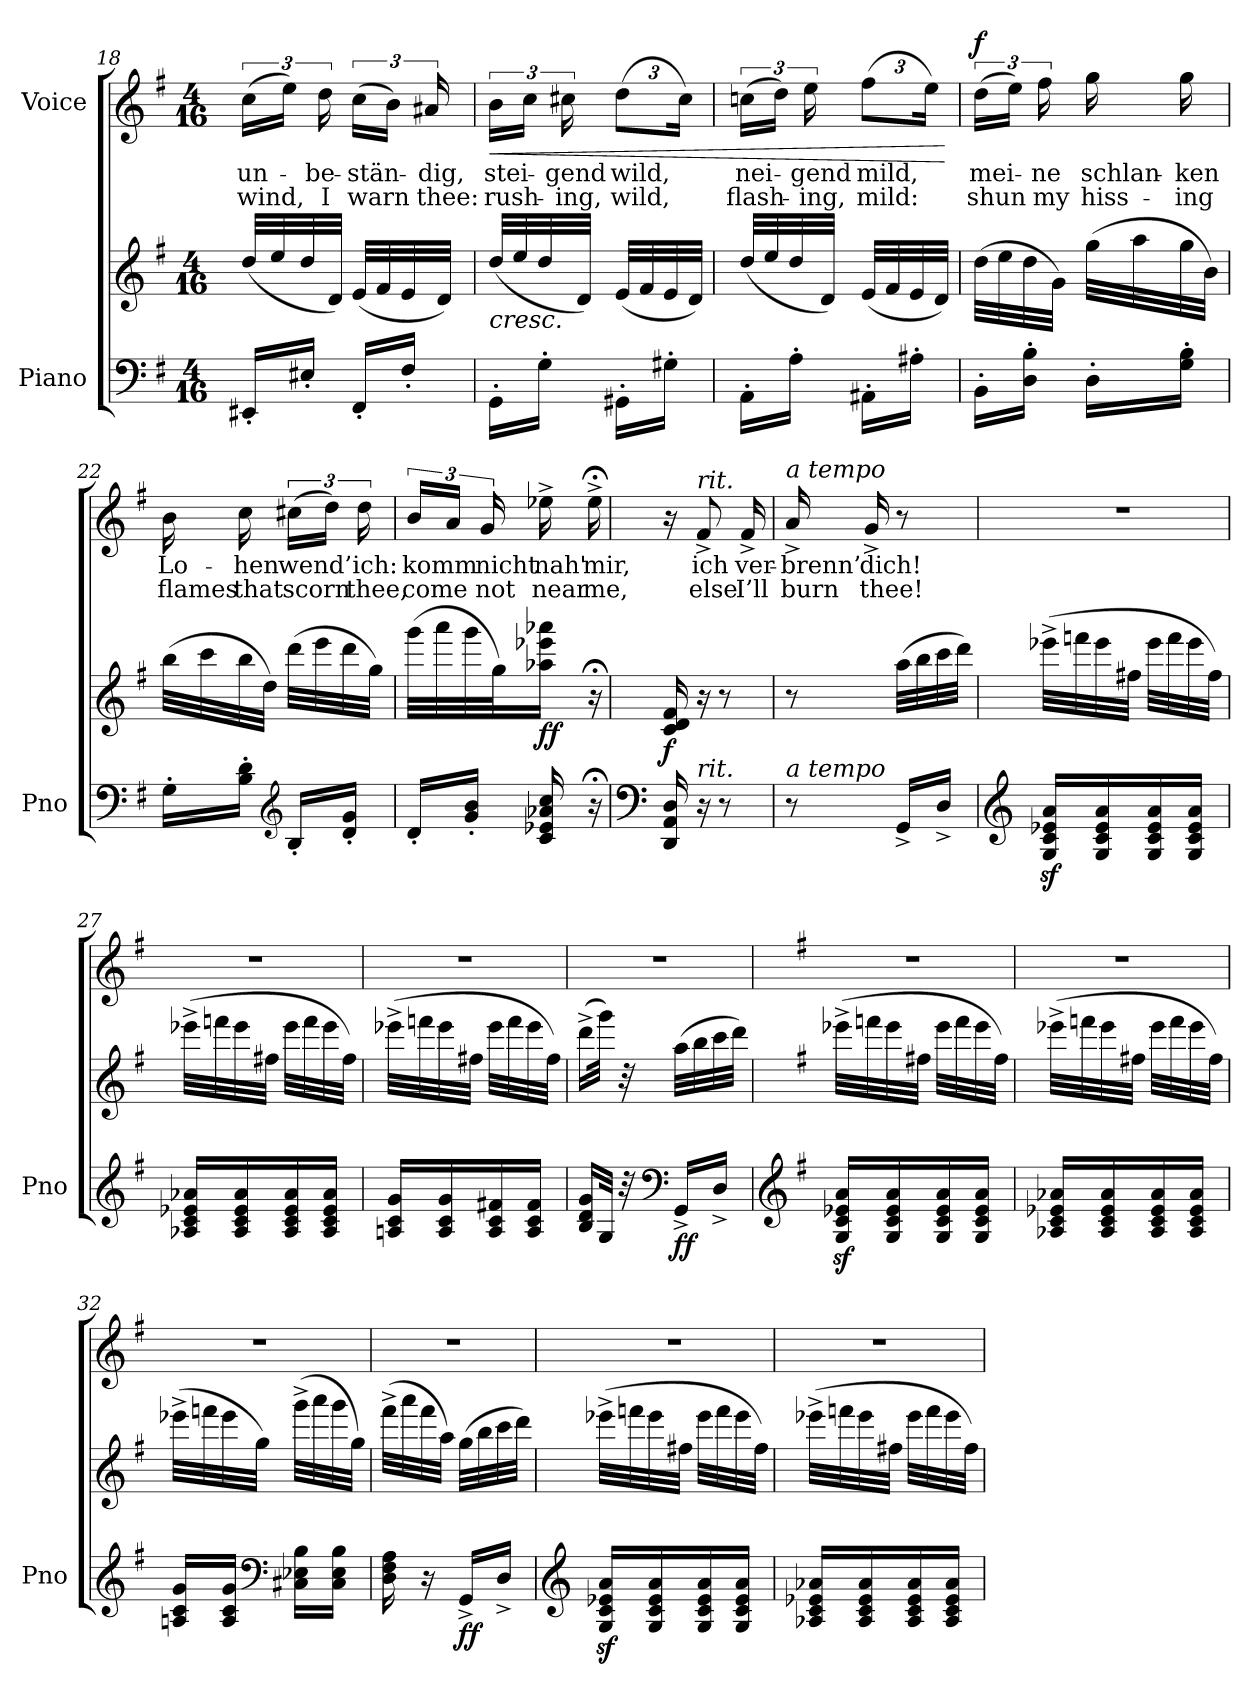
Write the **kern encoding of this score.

**kern	**kern	**dynam	**kern	**text	**text	**dynam
*part2	*part2	*part2	*part1	*part1	*part1	*part1
*staff3	*staff2	*staff2/3	*staff1	*staff1	*staff1	*staff1
*I"Piano	*	*	*I"Voice	*	*	*
*I'Pno	*	*	*	*	*	*
*clefF4	*clefG2	*	*clefG2	*	*	*
*k[f#]	*k[f#]	*	*k[f#]	*	*	*
*M4/16	*M4/16	*	*M4/16	*	*	*
=18	=18	=18	=18	=18	=18	=18
16EE#X'/LL	(32dd/LLL	.	(24cc\LL	un-	wind,	.
.	32ee/	.	.	.	.	.
.	.	.	24ee\JJ)	.	.	.
16E#X'/JJ	32dd/	.	.	.	.	.
.	.	.	24dd\	-be-	I	.
.	32d/JJJ)	.	.	.	.	.
16FF#'/LL	(32e/LLL	.	(24cc\LL	-stän-	warn	.
.	32f#/	.	.	.	.	.
.	.	.	24b\JJ)	.	.	.
16F#'/JJ	32e/	.	.	.	.	.
.	.	.	24a#X/	-dig,	thee:	.
.	32d/JJJ)	.	.	.	.	.
=19	=19	=19	=19	=19	=19	=19
!	!LO:TX:b:i:t=cresc.	!	!	!	!	!
!	!	!	!	!	!	!LO:HP:b
16GG'\LL	(32dd/LLL	.	24b\LL	stei-	rush-	<
.	32ee/	.	.	.	.	.
.	.	.	24cc\JJ	.	.	.
16G'\JJ	32dd/	.	.	.	.	.
.	.	.	24cc#X\	-gend	-ing,	.
.	32d/JJJ)	.	.	.	.	.
*	*	*	*Xbrackettup	*	*	*
16GG#X'\LL	(32e/LLL	.	(12dd\L	wild,	wild,	.
.	32f#/	.	.	.	.	.
16G#X'\JJ	32e/	.	.	.	.	.
.	.	.	24cc#\Jk)	.	.	.
.	32d/JJJ)	.	.	.	.	.
=20	=20	=20	=20	=20	=20	=20
*	*	*	*brackettup	*	*	*
16AA'\LL	(32dd/LLL	.	(24ccn\LL	nei-	flash-	.
.	32ee/	.	.	.	.	.
.	.	.	24dd\JJ)	.	.	.
16A'\JJ	32dd/	.	.	.	.	.
.	.	.	24ee\	-gend	-ing,	.
.	32d/JJJ)	.	.	.	.	.
*	*	*	*Xbrackettup	*	*	*
16AA#X'\LL	(32e/LLL	.	(12ff#\L	mild,	mild:	.
.	32f#/	.	.	.	.	.
16A#X'\JJ	32e/	.	.	.	.	.
.	.	.	24ee\Jk)	.	.	.
.	32d/JJJ)	.	.	.	.	.
.	.	.	.	.	.	[
=21	=21	=21	=21	=21	=21	=21
*	*	*	*brackettup	*	*	*
!	!	!	!	!	!	!LO:DY:a
16BB'\LL	(32dd\LLL	.	(24dd\LL	mei-	shun	f
.	32ee\	.	.	.	.	.
.	.	.	24ee\JJ)	.	.	.
16D\' 16B\'JJ	32dd\	.	.	.	.	.
.	.	.	24ff#\	-ne	my	.
.	32g\JJJ)	.	.	.	.	.
16D'\LL	(32gg\LLL	.	16gg\	schlan-	hiss-	.
.	32aa\	.	.	.	.	.
16G\' 16B\'JJ	32gg\	.	16gg\	-ken	-ing	.
.	32b\JJJ)	.	.	.	.	.
=22	=22	=22	=22	=22	=22	=22
16G'\LL	(32bb\LLL	.	16b\	Lo-	flames	.
.	32ccc\	.	.	.	.	.
16B\' 16d\'JJ	32bb\	.	16cc\	-hen	that	.
.	32dd\JJJ)	.	.	.	.	.
*clefG2	*	*	*	*	*	*
16B'/LL	(32ddd\LLL	.	(24cc#X\LL	wend’	scorn	.
.	32eee\	.	.	.	.	.
.	.	.	24dd\JJ)	.	.	.
16d/' 16g/'JJ	32ddd\	.	.	.	.	.
.	.	.	24dd\	ich:	thee,	.
.	32gg\JJJ)	.	.	.	.	.
=23	=23	=23	=23	=23	=23	=23
16d'/LL	(32ggg\LLL	.	24b/LL	komm	come	.
.	32aaa\	.	.	.	.	.
.	.	.	24a/JJ	.	.	.
16g/' 16b/'JJ	32ggg\	.	.	.	.	.
.	.	.	24g/	nicht	not	.
.	32gg\J)	.	.	.	.	.
!	!	!LO:DY:b	!	!	!	!
16c/ 16e-X/ 16a-X/ 16cc/	16aa-X\ 16eee-X\ 16aaa-X\JJ	ff	16ee-X^\	nah'	near	.
16r;	16r;<	.	16ee-;<^\	mir,	me,	.
=24	=24	=24	=24	=24	=24	=24
*clefF4	*	*	*	*	*	*
!	!	!LO:DY:b	!	!	!	!
16DD/ 16AA/ 16D/	16c/ 16d/ 16f#/	f	16r	.	.	.
!	!	!	!LO:TX:i:t=rit.	!	!	!
!LO:TX:i:t=rit.	!	!	!	!	!	!
16r	16r	.	8f#^>/	ich	else	.
8r	8r	.	.	.	.	.
.	.	.	16f#^>/	ver-	I’ll	.
=25	=25	=25	=25	=25	=25	=25
!	!	!	!LO:TX:a:i:t=a tempo	!	!	!
!LO:TX:i:t=a tempo	!	!	!	!	!	!
8r	8r	.	16a^/	-brenn’	burn	.
.	.	.	16g^/	dich!	thee!	.
!	!	!LO:DY:a	!	!	!	!
!	!	!LO:DY:n=1:a	!	!	!	!
16GG^/LL	(32aa\LLL	other-dynamics ff	8r	.	.	.
.	32bb\	.	.	.	.	.
16D^/JJ	32ccc\	.	.	.	.	.
.	32ddd\JJJ)	.	.	.	.	.
=26	=26	=26	=26	=26	=26	=26
*clefG2	*	*	*	*	*	*
16G/z< 16c/z< 16e-X/z< 16a/z<LL	(32eee-X^\LLL	.	4r	.	.	.
.	32fffn\	.	.	.	.	.
16G/ 16c/ 16e-/ 16a/	32eee-\	.	.	.	.	.
.	32ff#X\JJJ	.	.	.	.	.
16G/ 16c/ 16e-/ 16a/	32eee-\LLL	.	.	.	.	.
.	32fff\	.	.	.	.	.
16G/ 16c/ 16e-/ 16a/JJ	32eee-\	.	.	.	.	.
.	32ff#\JJJ)	.	.	.	.	.
=27	=27	=27	=27	=27	=27	=27
16A-X/ 16c/ 16e-X/ 16a-X/LL	(32eee-X^\LLL	.	4r	.	.	.
.	32fffn\	.	.	.	.	.
16A-/ 16c/ 16e-/ 16a-/	32eee-\	.	.	.	.	.
.	32ff#X\JJJ	.	.	.	.	.
16A-/ 16c/ 16e-/ 16a-/	32eee-\LLL	.	.	.	.	.
.	32fff\	.	.	.	.	.
16A-/ 16c/ 16e-/ 16a-/JJ	32eee-\	.	.	.	.	.
.	32ff#\JJJ)	.	.	.	.	.
=28	=28	=28	=28	=28	=28	=28
16An/ 16c/ 16g/LL	(32eee-X^\LLL	.	4r	.	.	.
.	32fffn\	.	.	.	.	.
16A/ 16c/ 16g/	32eee-\	.	.	.	.	.
.	32ff#X\JJJ	.	.	.	.	.
16A/ 16c/ 16f#X/	32eee-\LLL	.	.	.	.	.
.	32fff\	.	.	.	.	.
16A/ 16c/ 16f#/JJ	32eee-\	.	.	.	.	.
.	32ff#\JJJ)	.	.	.	.	.
=29	=29	=29	=29	=29	=29	=29
16B/ 16d/ 16g/LL	(16ddd^\LL	.	4r	.	.	.
32G/JJk	32ggg\JJk)	.	.	.	.	.
32r	32r	.	.	.	.	.
*clefF4	*	*	*	*	*	*
!	!	!LO:DY:b=2	!	!	!	!
16GG^/LL	(32aa\LLL	ff	.	.	.	.
.	32bb\	.	.	.	.	.
16D^/JJ	32ccc\	.	.	.	.	.
.	32ddd\JJJ)	.	.	.	.	.
=30	=30	=30	=30	=30	=30	=30
*clefG2	*	*	*	*	*	*
*k[f#]	*k[f#]	*	*k[f#]	*	*	*
16G/z< 16c/z< 16e-X/z< 16a/z<LL	(32eee-X^\LLL	.	4r	.	.	.
.	32fffn\	.	.	.	.	.
16G/ 16c/ 16e-/ 16a/	32eee-\	.	.	.	.	.
.	32ff#X\JJJ	.	.	.	.	.
16G/ 16c/ 16e-/ 16a/	32eee-\LLL	.	.	.	.	.
.	32fff\	.	.	.	.	.
16G/ 16c/ 16e-/ 16a/JJ	32eee-\	.	.	.	.	.
.	32ff#\JJJ)	.	.	.	.	.
=31	=31	=31	=31	=31	=31	=31
16A-X/ 16c/ 16e-X/ 16a-X/LL	(32eee-X^\LLL	.	4r	.	.	.
.	32fffn\	.	.	.	.	.
16A-/ 16c/ 16e-/ 16a-/	32eee-\	.	.	.	.	.
.	32ff#X\JJJ	.	.	.	.	.
16A-/ 16c/ 16e-/ 16a-/	32eee-\LLL	.	.	.	.	.
.	32fff\	.	.	.	.	.
16A-/ 16c/ 16e-/ 16a-/JJ	32eee-\	.	.	.	.	.
.	32ff#\JJJ)	.	.	.	.	.
=32	=32	=32	=32	=32	=32	=32
16An/ 16c/ 16g/LL	(32eee-X^\LLL	.	4r	.	.	.
.	32fffn\	.	.	.	.	.
16A/ 16c/ 16g/JJ	32eee-\	.	.	.	.	.
.	32gg\JJJ)	.	.	.	.	.
*clefF4	*	*	*	*	*	*
16C#X\ 16E-X\ 16B\LL	(32ggg^\LLL	.	.	.	.	.
.	32aaa\	.	.	.	.	.
16C#\ 16E-\ 16B\JJ	32ggg\	.	.	.	.	.
.	32gg\JJJ)	.	.	.	.	.
=33	=33	=33	=33	=33	=33	=33
16D\ 16F#\ 16A\	(32fff#^\LLL	.	4r	.	.	.
.	32aaa\	.	.	.	.	.
16r	32fff#\	.	.	.	.	.
.	32aa\JJJ)	.	.	.	.	.
!	!	!LO:DY:b=2	!	!	!	!
16GG^/LL	(32gg\LLL	ff	.	.	.	.
.	32bb\	.	.	.	.	.
16D^/JJ	32ccc\	.	.	.	.	.
.	32ddd\JJJ)	.	.	.	.	.
=34	=34	=34	=34	=34	=34	=34
*clefG2	*	*	*	*	*	*
16G/z< 16c/z< 16e-X/z< 16a/z<LL	(32eee-X^\LLL	.	4r	.	.	.
.	32fffn\	.	.	.	.	.
16G/ 16c/ 16e-/ 16a/	32eee-\	.	.	.	.	.
.	32ff#X\JJJ	.	.	.	.	.
16G/ 16c/ 16e-/ 16a/	32eee-\LLL	.	.	.	.	.
.	32fff\	.	.	.	.	.
16G/ 16c/ 16e-/ 16a/JJ	32eee-\	.	.	.	.	.
.	32ff#\JJJ)	.	.	.	.	.
=35	=35	=35	=35	=35	=35	=35
16A-X/ 16c/ 16e-X/ 16a-X/LL	(32eee-X^\LLL	.	4r	.	.	.
.	32fffn\	.	.	.	.	.
16A-/ 16c/ 16e-/ 16a-/	32eee-\	.	.	.	.	.
.	32ff#X\JJJ	.	.	.	.	.
16A-/ 16c/ 16e-/ 16a-/	32eee-\LLL	.	.	.	.	.
.	32fff\	.	.	.	.	.
16A-/ 16c/ 16e-/ 16a-/JJ	32eee-\	.	.	.	.	.
.	32ff#\JJJ)	.	.	.	.	.
=	=	=	=	=	=	=
*-	*-	*-	*-	*-	*-	*-
